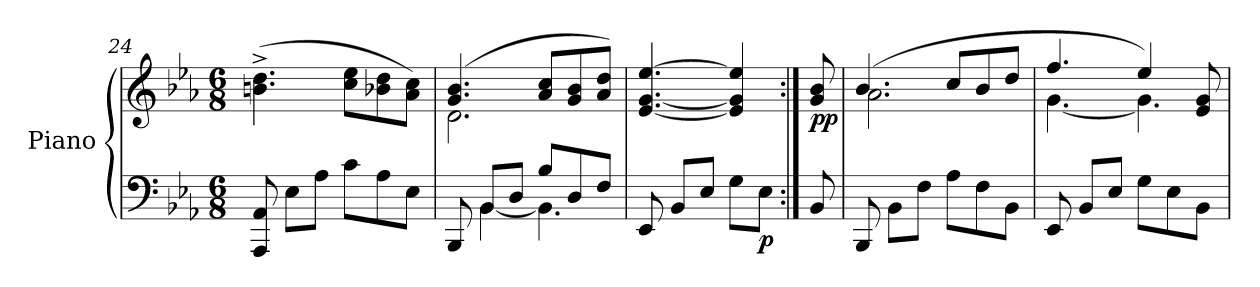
**kern	**kern	**dynam
*part1	*part1	*part1
*staff2	*staff1	*staff1/2
*I"Piano	*	*
*I'Pno	*	*
*clefF4	*clefG2	*
*k[b-e-a-]	*k[b-e-a-]	*
*M6/8	*M6/8	*
=24	=24	=24
8AAA-/ 8AA-/	(4.bn\^ 4.dd\^	.
8E-\L	.	.
8A-\J	.	.
8c\L	8cc\ 8ee-\L	.
8A-\	8b-X\ 8dd\	.
8E-\J	8a-\ 8cc\J)	.
=25	=25	=25
*^	*^	*
8BBB-/	8ryy	(4.g/ 4.b-/	2.d\	.
8BB-/L	[4BB-\	.	.	.
8D/J	.	.	.	.
8B-/L	4.BB-\]	8a-/ 8cc/L	.	.
8D/	.	8g/ 8b-/	.	.
8F/J	.	8a-/ 8dd/J)	.	.
*v	*v	*	*	*
*	*v	*v	*
=26	=26	=26
8EE-/	[4.e-/ [4.g/ [4.ee-/	.
8BB-/L	.	.
8E-/J	.	.
8G\L	4e-/] 4g/] 4ee-/]	.
!	!	!LO:DY:b=2
8E-\J	.	p
!!LO:LB:g=z
=27:|!	=27:|!	=27:|!
!	!	!LO:DY:b
8BB-/	8g/ 8b-/	pp
=28	=28	=28
*	*^	*
8BBB-/	(4.b-/	2.a-\	.
8BB-\L	.	.	.
8F\J	.	.	.
8A-\L	8cc/L	.	.
8F\	8b-/	.	.
8BB-\J	8dd/J	.	.
=29	=29	=29	=29
8EE-/	4.ff/	[4.g\	.
8BB-/L	.	.	.
8E-/J	.	.	.
8G\L	4ee-/)	4.g\]	.
8E-\	.	.	.
8BB-\J	8e-/ 8g/	.	.
*	*v	*v	*
=	=	=
*-	*-	*-
